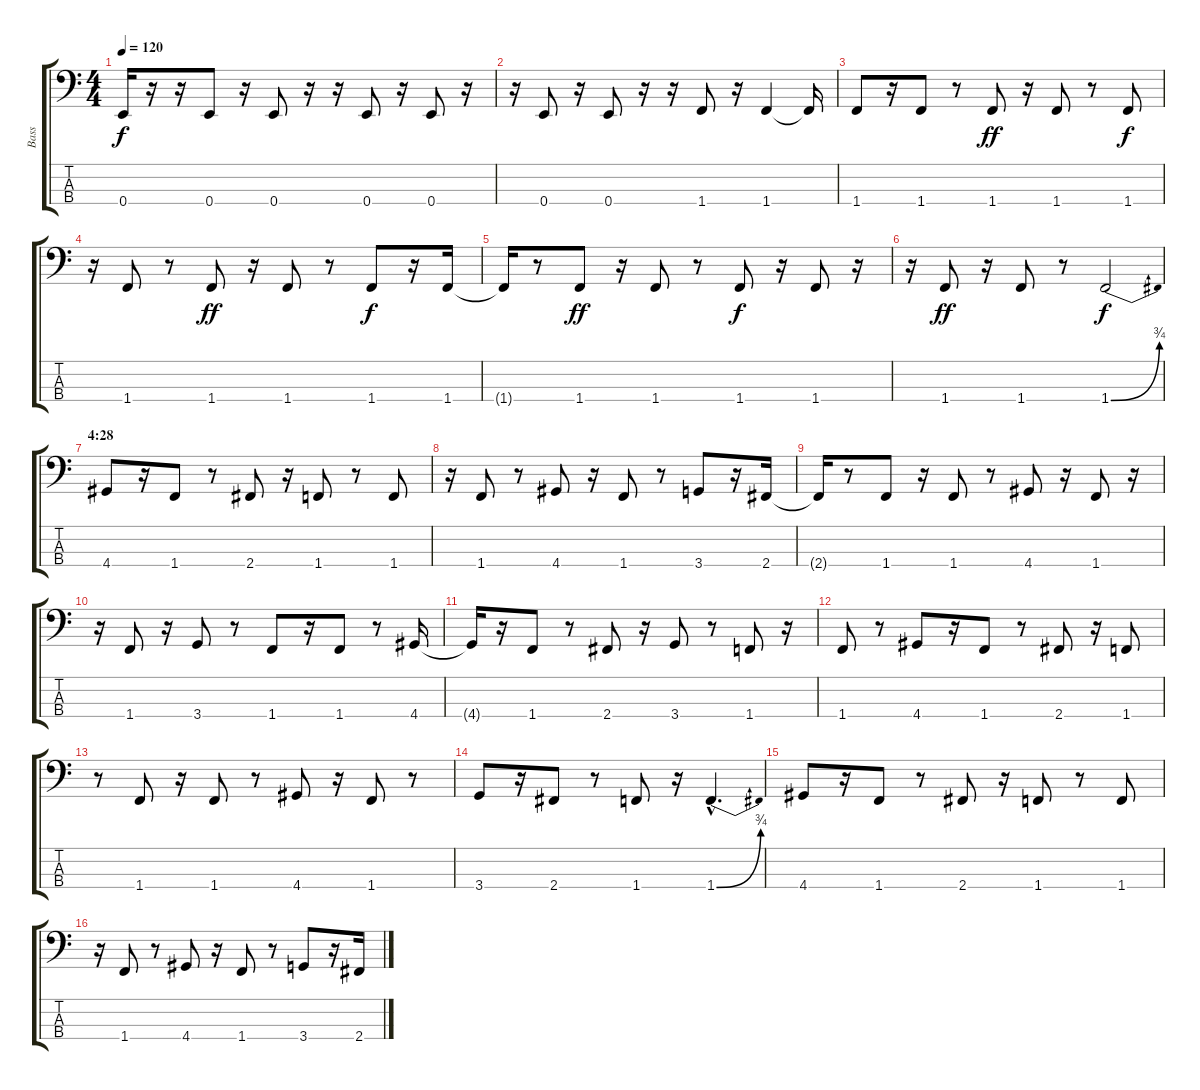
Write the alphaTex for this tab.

\track ("Bass" "Bass") {instrument electricbasspick}
\staff {score tabs}
\tuning (Ab2 Eb2 Bb1 E1) {hide}
\ts (4 4)
\tempo 120
\clef f4
\ks c
0.4{t}.16{dy f} r.16 r.16 0.4.8 r.16 0.4.8 r.16 r.16 0.4.8 r.16 0.4.8 r.16 |
r.16 0.4.8 r.16 0.4.8 r.16 r.16 1.4.8 r.16 1.4.4 1.4{t}.16 |
1.4.8 r.16 1.4.8 r.8 1.4.8{dy ff} r.16 1.4.8 r.8 1.4.8{dy f} |
r.16 1.4.8 r.8 1.4.8{dy ff} r.16 1.4.8 r.8 1.4.8{dy f} r.16 1.4.16 |
1.4{t}.16 r.8 1.4.8{dy ff} r.16 1.4.8 r.8 1.4.8{dy f} r.16 1.4.8 r.16 |
r.16 1.4.8{dy ff} r.16 1.4.8 r.8 1.4{be (bend 0 0 60 3)}.2{dy f} |
\section ("" "4:28")
4.4.8 r.16 1.4.8 r.8 2.4.8 r.16 1.4.8 r.8 1.4.8 |
r.16 1.4.8 r.8 4.4.8 r.16 1.4.8 r.8 3.4.8 r.16 2.4.16 |
2.4{t}.16 r.8 1.4.8 r.16 1.4.8 r.8 4.4.8 r.16 1.4.8 r.16 |
r.16 1.4.8 r.16 3.4.8 r.8 1.4.8 r.16 1.4.8 r.8 4.4.16 |
4.4{t}.16 r.16 1.4.8 r.8 2.4.8 r.16 3.4.8 r.8 1.4.8 r.16 |
1.4.8 r.8 4.4.8 r.16 1.4.8 r.8 2.4.8 r.16 1.4.8 |
r.8 1.4.8 r.16 1.4.8 r.8 4.4.8 r.16 1.4.8 r.8 |
3.4.8 r.16 2.4.8 r.8 1.4.8 r.16 1.4{be (bend 0 0 60 3) hac}.4{d} |
4.4.8 r.16 1.4.8 r.8 2.4.8 r.16 1.4.8 r.8 1.4.8 |
r.16 1.4.8 r.8 4.4.8 r.16 1.4.8 r.8 3.4.8 r.16 2.4.16
